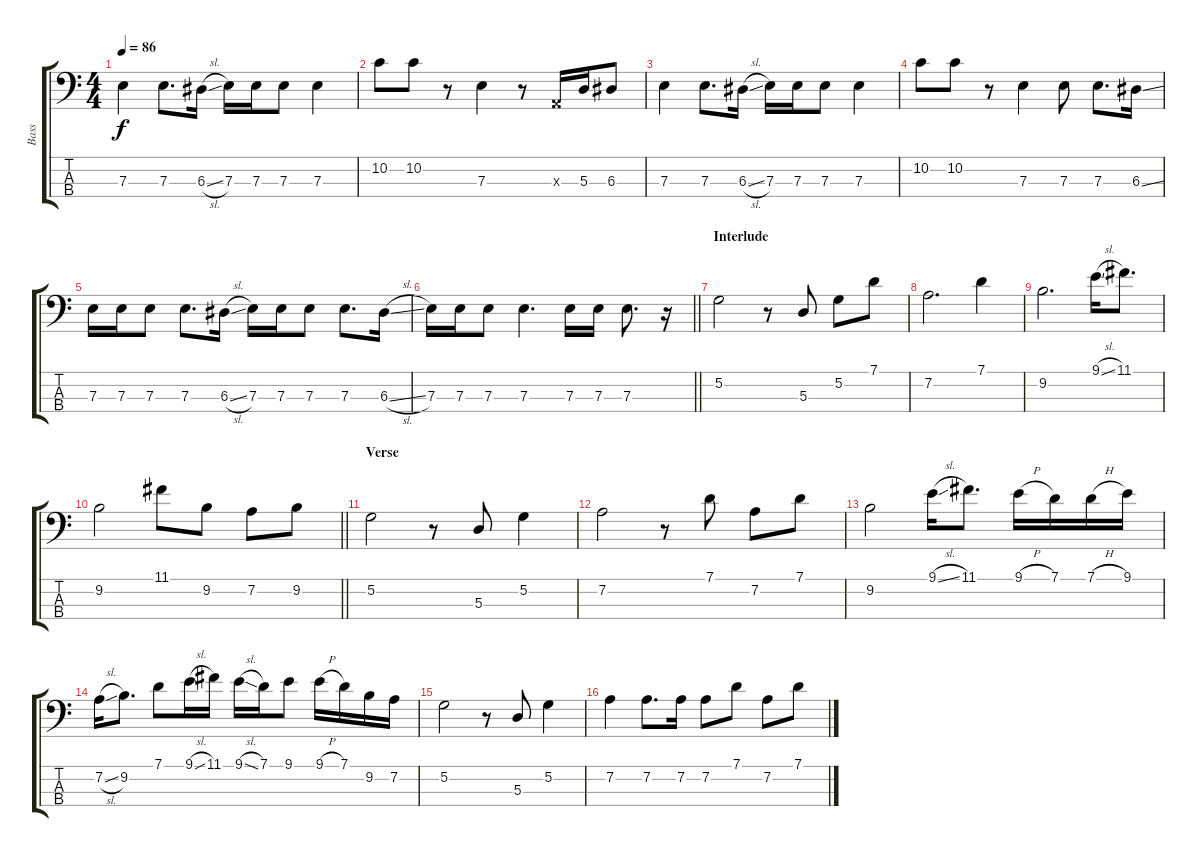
\track ("Bass" "Bass") {instrument electricbassfinger}
\staff {score tabs}
\tuning (G2 D2 A1 E1) {hide}
\ts (4 4)
\tempo 86
\clef f4
\ks c
7.3.4{dy f} 7.3.8{d} 6.3{sl}.16 7.3.16 7.3.16 7.3.8 7.3.4 |
10.2.8 10.2.8 r.8 7.3.4 r.8 0.3{x}.16 5.3.16 6.3.8 |
7.3.4 7.3.8{d} 6.3{sl}.16 7.3.16 7.3.16 7.3.8 7.3.4 |
10.2.8 10.2.8 r.8 7.3.4 7.3.8 7.3.8{d} 6.3{ss}.16 |
7.3.16 7.3.16 7.3.8 7.3.8{d} 6.3{sl}.16 7.3.16 7.3.16 7.3.8 7.3.8{d} 6.3{sl}.16 |
\barLineRight lightlight
7.3.16 7.3.16 7.3.8 7.3.4{d} 7.3.16 7.3.16 7.3.8{d} r.16 |
\section ("" "Interlude")
5.2.2 r.8{beam Up} 5.3.8 5.2.8 7.1.8 |
7.2.2{d} 7.1.4 |
9.2.2{d} 9.1{sl}.16 11.1.8{d} |
\barLineRight lightlight
9.2.2 11.1.8 9.2.8 7.2.8 9.2.8 |
\section ("" "Verse")
5.2.2 r.8{beam Up} 5.3.8 5.2.4 |
7.2.2 r.8 7.1.8 7.2.8 7.1.8 |
9.2.2 9.1{sl}.16 11.1.8{d} 9.1{h}.16 7.1.16 7.1{h}.16 9.1.16 |
7.2{sl}.16 9.2.8{d} 7.1.8 9.1{sl}.16 11.1.16 9.1{sl}.16 7.1.16 9.1.8 9.1{h}.16 7.1.16 9.2.16 7.2.16 |
5.2.2 r.8{beam Up} 5.3.8 5.2.4 |
7.2.4 7.2.8{d} 7.2.16 7.2.8 7.1.8 7.2.8 7.1.8
